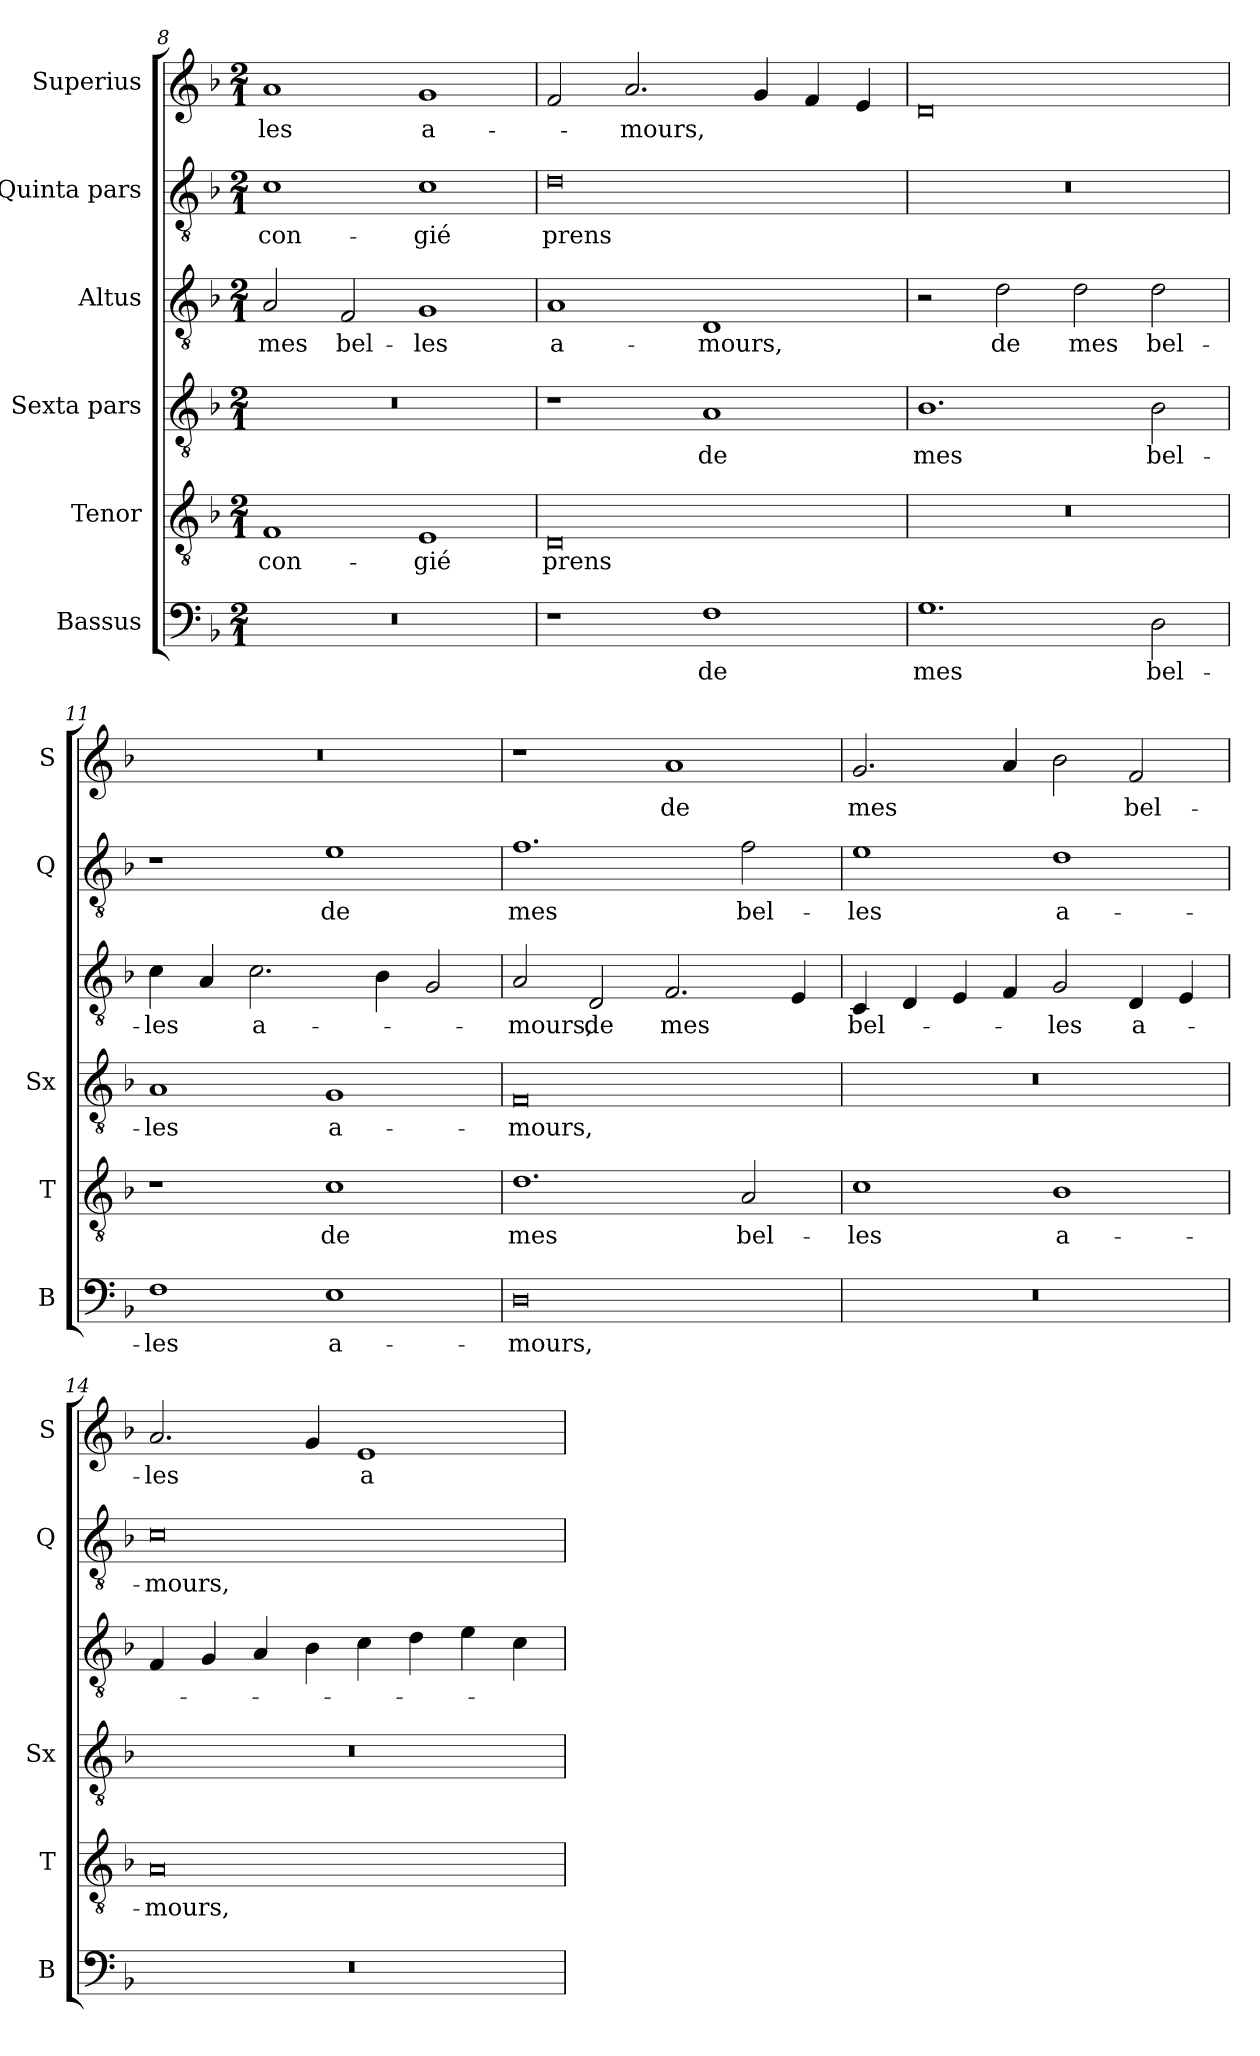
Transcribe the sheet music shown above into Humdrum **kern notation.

**kern	**text	**kern	**text	**kern	**text	**kern	**text	**kern	**text	**kern	**text
*part6	*part6	*part5	*part5	*part4	*part4	*part3	*part3	*part2	*part2	*part1	*part1
*staff6	*staff6	*staff5	*staff5	*staff4	*staff4	*staff3	*staff3	*staff2	*staff2	*staff1	*staff1
*I"Bassus	*	*I"Tenor	*	*I"Sexta pars	*	*I"Altus	*	*I"Quinta pars	*	*I"Superius	*
*I'B	*	*I'T	*	*I'Sx	*	*	*	*I'Q	*	*I'S	*
*clefF4	*	*clefGv2	*	*clefGv2	*	*clefGv2	*	*clefGv2	*	*clefG2	*
*k[b-]	*	*k[b-]	*	*k[b-]	*	*k[b-]	*	*k[b-]	*	*k[b-]	*
*M2/1	*	*M2/1	*	*M2/1	*	*M2/1	*	*M2/1	*	*M2/1	*
=8	=8	=8	=8	=8	=8	=8	=8	=8	=8	=8	=8
0r	.	1F	con-	0r	.	2A/	mes	1c	con-	1a	-les
.	.	.	.	.	.	2F/	bel-	.	.	.	.
.	.	1E	-gié	.	.	1G	-les	1c	-gié	1g	a-
=9	=9	=9	=9	=9	=9	=9	=9	=9	=9	=9	=9
1r	.	0D	prens	1r	.	1A	a-	0d	prens	2f/	.
.	.	.	.	.	.	.	.	.	.	2.a/	-mours,
1F	de	.	.	1A	de	1D	-mours,	.	.	.	.
.	.	.	.	.	.	.	.	.	.	4g/	.
.	.	.	.	.	.	.	.	.	.	4f/	.
.	.	.	.	.	.	.	.	.	.	4e/	.
=10	=10	=10	=10	=10	=10	=10	=10	=10	=10	=10	=10
1.G	mes	0r	.	1.B-	mes	2r	.	0r	.	0d	.
.	.	.	.	.	.	2d\	de	.	.	.	.
.	.	.	.	.	.	2d\	mes	.	.	.	.
2D\	bel-	.	.	2B-\	bel-	2d\	bel-	.	.	.	.
=11	=11	=11	=11	=11	=11	=11	=11	=11	=11	=11	=11
1F	-les	1r	.	1A	-les	4c\	-les	1r	.	0r	.
.	.	.	.	.	.	4A/	.	.	.	.	.
.	.	.	.	.	.	2.c\	a-	.	.	.	.
1E	a-	1c	de	1G	a-	.	.	1e	de	.	.
.	.	.	.	.	.	4B-\	.	.	.	.	.
.	.	.	.	.	.	2G/	.	.	.	.	.
=12	=12	=12	=12	=12	=12	=12	=12	=12	=12	=12	=12
0D	-mours,	1.d	mes	0F	-mours,	2A/	-mours,	1.f	mes	1r	.
.	.	.	.	.	.	2D/	de	.	.	.	.
.	.	.	.	.	.	2.F/	mes	.	.	1a	de
.	.	2A/	bel-	.	.	.	.	2f\	bel-	.	.
.	.	.	.	.	.	4E/	.	.	.	.	.
=13	=13	=13	=13	=13	=13	=13	=13	=13	=13	=13	=13
0r	.	1c	-les	0r	.	4C/	bel-	1e	-les	2.g/	mes
.	.	.	.	.	.	4D/	.	.	.	.	.
.	.	.	.	.	.	4E/	.	.	.	.	.
.	.	.	.	.	.	4F/	.	.	.	4a/	.
.	.	1B-	a-	.	.	2G/	-les	1d	a-	2b-\	.
.	.	.	.	.	.	4D/	a-	.	.	2f/	bel-
.	.	.	.	.	.	4E/	.	.	.	.	.
=14	=14	=14	=14	=14	=14	=14	=14	=14	=14	=14	=14
0r	.	0A	-mours,	0r	.	4F/	.	0c	-mours,	2.a/	-les
.	.	.	.	.	.	4G/	.	.	.	.	.
.	.	.	.	.	.	4A/	.	.	.	.	.
.	.	.	.	.	.	4B-\	.	.	.	4g/	.
.	.	.	.	.	.	4c\	.	.	.	1e	a-
.	.	.	.	.	.	4d\	.	.	.	.	.
.	.	.	.	.	.	4e\	.	.	.	.	.
.	.	.	.	.	.	4c\	.	.	.	.	.
=	=	=	=	=	=	=	=	=	=	=	=
*-	*-	*-	*-	*-	*-	*-	*-	*-	*-	*-	*-
